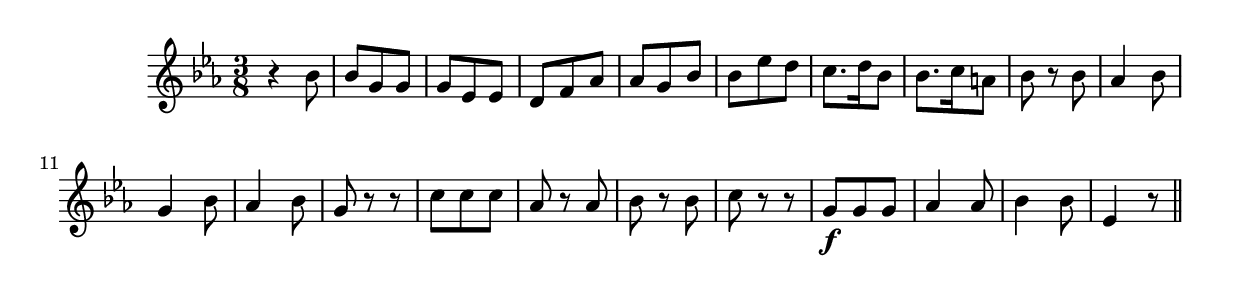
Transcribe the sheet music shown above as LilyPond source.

\version "2.19.49"
%{\header {
  title = "aria from the Magic Flute"
  composer = "W.A. Mozart"
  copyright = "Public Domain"
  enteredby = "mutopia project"
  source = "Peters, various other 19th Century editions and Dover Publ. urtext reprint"
}%}
\score{{\key es \major
    \time 3/8
    %{\tempo 4=110
    %}\relative bes' {
        r4 bes8 bes g g |

        g ees ees d f aes

        aes g bes bes ees d

        c8. d16 bes8 bes8. c16 a8

        bes r bes aes4 bes8

        g4 bes8 aes4 bes8

        g r r c c c

        aes r aes bes r bes

        c r r g\f g g

        aes4 aes8 bes4 bes8

        ees,4 r8 \bar "||"
}
}}